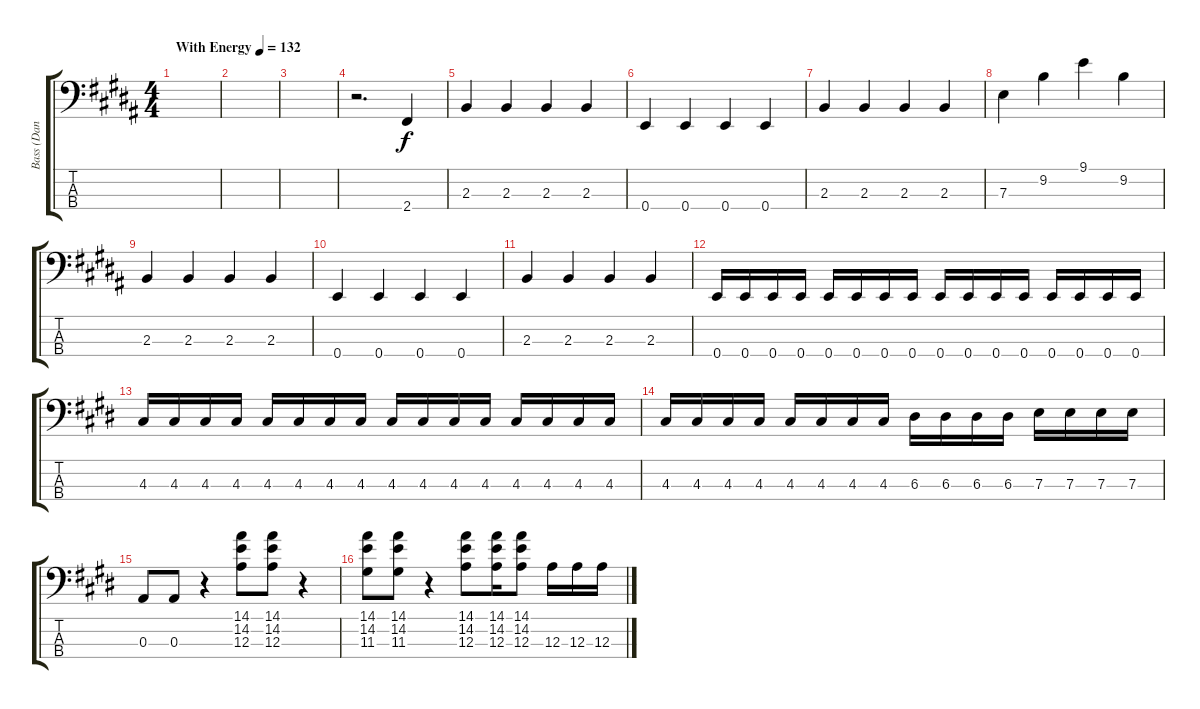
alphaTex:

\track ("Bass (Dan Andriano)" "Bass (Dan ") {instrument electricbassfinger}
\staff {score tabs}
\tuning (G2 D2 A1 E1) {hide}
\ts (4 4)
\tempo (132 "With Energy")
\clef f4
\ks b
|
|
|
r.2{d} 2.4.4 |
2.3.4{dy f} 2.3.4 2.3.4 2.3.4 |
0.4.4 0.4.4 0.4.4 0.4.4 |
2.3.4 2.3.4 2.3.4 2.3.4 |
7.3.4 9.2.4 9.1.4 9.2.4 |
2.3.4 2.3.4 2.3.4 2.3.4 |
0.4.4 0.4.4 0.4.4 0.4.4 |
2.3.4 2.3.4 2.3.4 2.3.4 |
0.4.16 0.4.16 0.4.16 0.4.16 0.4.16 0.4.16 0.4.16 0.4.16 0.4.16 0.4.16 0.4.16 0.4.16 0.4.16 0.4.16 0.4.16 0.4.16 |
\ks c#minor
4.3.16 4.3.16 4.3.16 4.3.16 4.3.16 4.3.16 4.3.16 4.3.16 4.3.16 4.3.16 4.3.16 4.3.16 4.3.16 4.3.16 4.3.16 4.3.16 |
4.3.16 4.3.16 4.3.16 4.3.16 4.3.16 4.3.16 4.3.16 4.3.16 6.3.16 6.3.16 6.3.16 6.3.16 7.3.16 7.3.16 7.3.16 7.3.16 |
0.3.8 0.3.8 r.4 (14.1 14.2 12.3).8 (14.1 14.2 12.3).8 r.4 |
(14.1 14.2 11.3).8 (14.1 14.2 11.3).8 r.4 (14.1 14.2 12.3).8 (14.1 14.2 12.3).16 (14.1 14.2 12.3).8 12.3.16 12.3.16 12.3.16
